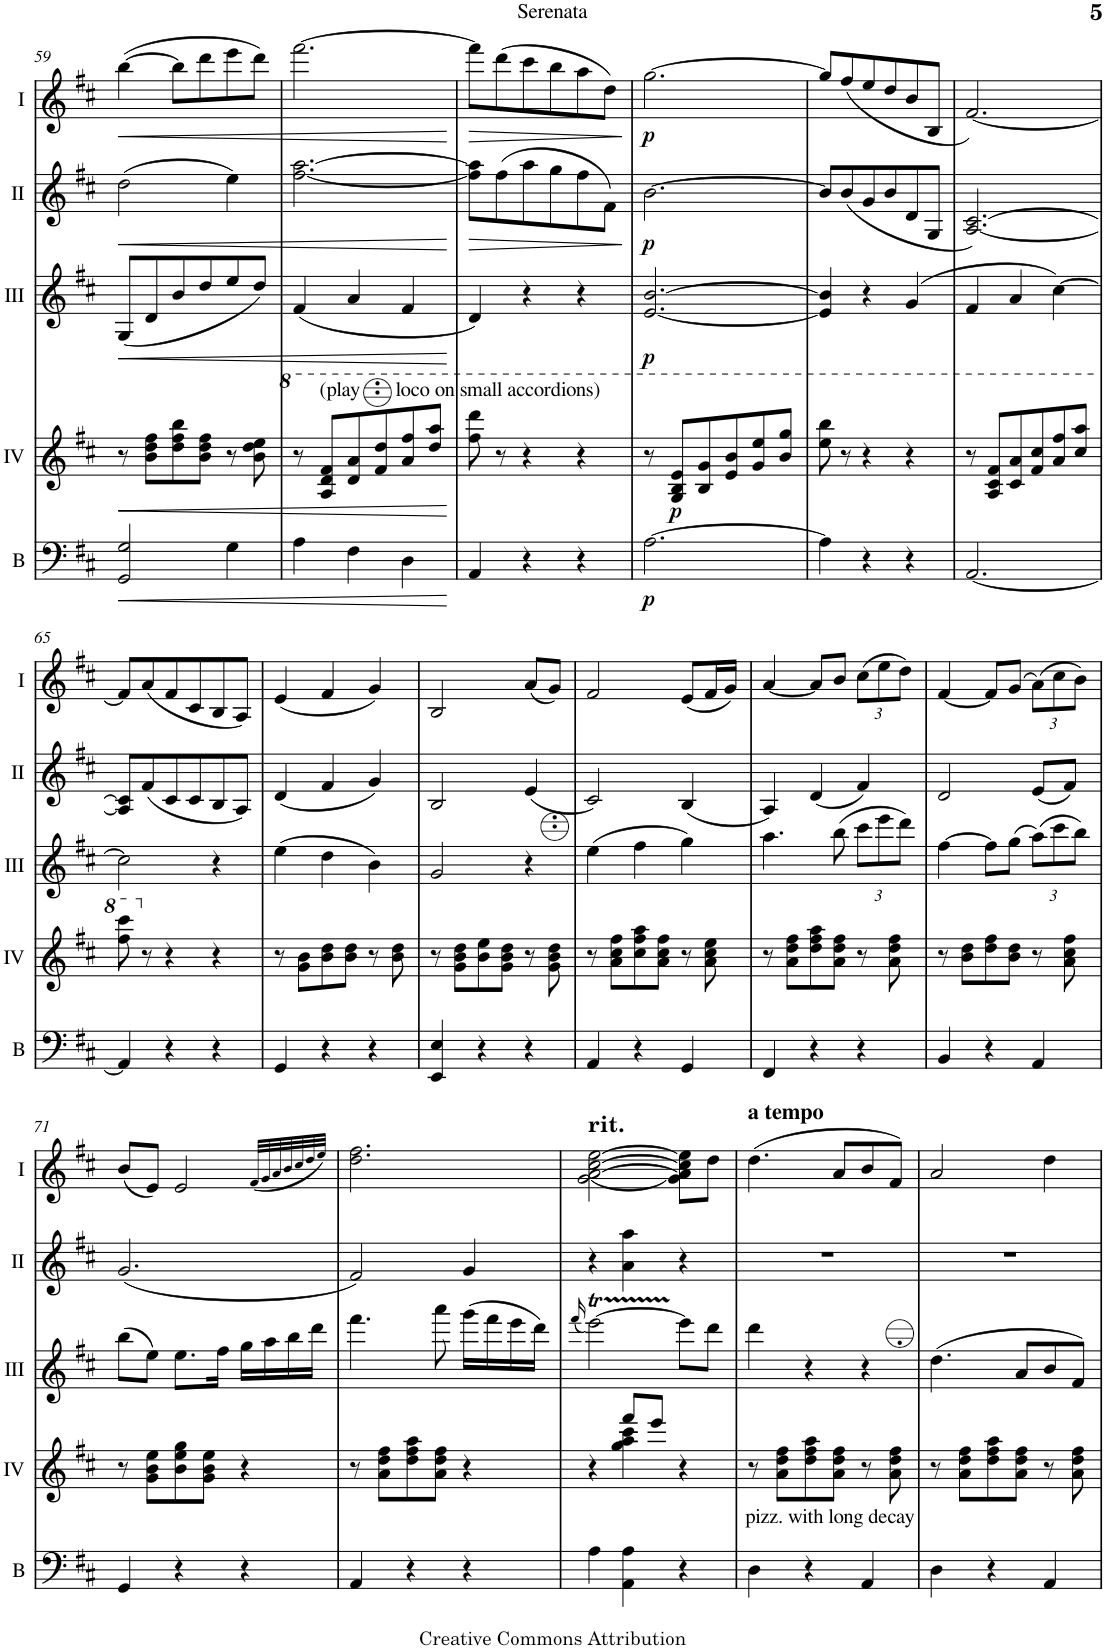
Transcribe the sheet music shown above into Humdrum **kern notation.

**kern	**dynam	**kern	**dynam	**kern	**dynam	**kern	**dynam	**kern	**dynam
*part5	*part5	*part4	*part4	*part3	*part3	*part2	*part2	*part1	*part1
*staff5	*staff5	*staff4	*staff4	*staff3	*staff3	*staff2	*staff2	*staff1	*staff1
*I"Bass	*	*I"Acc. 4	*	*I"Acc. 3	*	*I"Acc. 2	*	*I"Acc. 1	*
*I'B	*	*	*	*	*	*	*	*	*
!!LO:PB:g=z
*clefF4	*	*clefG2	*	*clefG2	*	*clefG2	*	*clefG2	*
*Trd7c12	*	*Trd7c12	*	*Trd7c12	*	*	*	*	*
*k[f#c#]	*	*k[f#c#]	*	*k[f#c#]	*	*k[f#c#]	*	*k[f#c#]	*
*M3/4	*	*M3/4	*	*M3/4	*	*M3/4	*	*M3/4	*
=59	=59	=59	=59	=59	=59	=59	=59	=59	=59
!	!LO:HP:b	!	!LO:HP:b	!	!LO:HP:b	!	!LO:HP:b	!	!LO:HP:b
2GG/ 2G/	<	8r	<	(8G/L	<	(2dd\	<	([4bb\	<
.	.	8b\ 8dd\ 8ff#\L	.	8d/	.	.	.	.	.
.	.	8dd\ 8ff#\ 8bb\	.	8b/	.	.	.	8bb\L]	.
.	.	8b\ 8dd\ 8ff#\J	.	8dd/	.	.	.	8ddd\	.
4G\	.	8r	.	8ee/	.	4ee\)	.	8eee\	.
.	.	8b\ 8dd\ 8ee\	.	8dd/J)	.	.	.	8ddd\J)	.
=60	=60	=60	=60	=60	=60	=60	=60	=60	=60
*	*	*8va	*	*	*	*	*	*	*
4A\	.	8r	.	(4f#/	.	[2.ff#\ [2.aa\	.	[2.fff#\	.
!	!	!LO:TX:a:t=(play       loco on small accordions)	!	!	!	!	!	!	!
.	.	8a/ 8dd/ 8ff#/L	.	.	.	.	.	.	.
4F#\	.	8dd/ 8aa/	.	4a/	.	.	.	.	.
.	.	8ff#/ 8ddd/	.	.	.	.	.	.	.
4D\	.	8aa/ 8fff#/	.	4f#/	.	.	.	.	.
.	.	8ddd/ 8aaa/J	.	.	.	.	.	.	.
.	[	.	[	.	[	.	[	.	[
=61	=61	=61	=61	=61	=61	=61	=61	=61	=61
!	!	!	!	!	!	!	!LO:HP:b	!	!LO:HP:b
4AA/	.	8fff#\ 8dddd\	.	4d/)	.	8ff#\] 8aa\]L	>	8fff#\L]	>
.	.	8r	.	.	.	(8ff#\	.	(8ddd\	.
4r	.	4r	.	4r	.	8aa\	.	8ccc#\	.
.	.	.	.	.	.	8gg\	.	8bb\	.
4r	.	4r	.	4r	.	8ff#\	.	8aa\	.
.	.	.	.	.	.	8f#\J)	.	8dd\J)	.
.	.	.	.	.	.	.	]	.	]
=62	=62	=62	=62	=62	=62	=62	=62	=62	=62
!	!LO:DY:b	!	!	!	!LO:DY:b	!	!LO:DY:b	!	!LO:DY:b
[2.A\	p	8r	.	[2.e/ [2.b/	p	[2.b\	p	[2.gg\	p
!	!	!	!LO:DY:b	!	!	!	!	!	!
.	.	8g/ 8b/ 8ee/L	p	.	.	.	.	.	.
.	.	8b/ 8gg/	.	.	.	.	.	.	.
.	.	8ee/ 8bb/	.	.	.	.	.	.	.
.	.	8gg/ 8eee/	.	.	.	.	.	.	.
.	.	8bb/ 8ggg/J	.	.	.	.	.	.	.
=63	=63	=63	=63	=63	=63	=63	=63	=63	=63
4A\]	.	8eee\ 8bbb\	.	4e/] 4b/]	.	8b/L]	.	8gg/L]	.
.	.	8r	.	.	.	(8b/	.	(8ff#/	.
4r	.	4r	.	4r	.	8g/	.	8ee/	.
.	.	.	.	.	.	8b/	.	8dd/	.
4r	.	4r	.	(4g/	.	8d/	.	8b/	.
.	.	.	.	.	.	8G/J	.	8B/J	.
=64	=64	=64	=64	=64	=64	=64	=64	=64	=64
[2.AA/	.	8r	.	4f#/	.	[2.A/ [2.c#/)	.	[2.f#/)	.
.	.	8a/ 8cc#/ 8ff#/L	.	.	.	.	.	.	.
.	.	8cc#/ 8aa/	.	4a/	.	.	.	.	.
.	.	8ff#/ 8ccc#/	.	.	.	.	.	.	.
.	.	8aa/ 8fff#/	.	[4cc#\)	.	.	.	.	.
.	.	8ccc#/ 8aaa/J	.	.	.	.	.	.	.
!!LO:LB:g=z
=65	=65	=65	=65	=65	=65	=65	=65	=65	=65
4AA/]	.	8fff#\ 8cccc#\	.	2cc#\]	.	8A/] 8c#/]L	.	8f#/L]	.
*	*	*X8va	*	*	*	*	*	*	*
.	.	8r	.	.	.	(8f#/	.	(8a/	.
4r	.	4r	.	.	.	8c#/	.	8f#/	.
.	.	.	.	.	.	8c#/	.	8c#/	.
4r	.	4r	.	4r	.	8B/	.	8B/	.
.	.	.	.	.	.	8A/J)	.	8A/J)	.
=66	=66	=66	=66	=66	=66	=66	=66	=66	=66
4GG/	.	8r	.	(4ee\	.	(4d/	.	(4e/	.
.	.	8g\ 8b\L	.	.	.	.	.	.	.
4r	.	8b\ 8dd\	.	4dd\	.	4f#/	.	4f#/	.
.	.	8b\ 8dd\J	.	.	.	.	.	.	.
4r	.	8r	.	4b\)	.	4g/)	.	4g/)	.
.	.	8b\ 8dd\	.	.	.	.	.	.	.
=67	=67	=67	=67	=67	=67	=67	=67	=67	=67
4EE/ 4E/	.	8r	.	2g/	.	2B/	.	2B/	.
.	.	8g\ 8b\ 8dd\L	.	.	.	.	.	.	.
4r	.	8b\ 8ee\	.	.	.	.	.	.	.
.	.	8g\ 8b\ 8dd\J	.	.	.	.	.	.	.
4r	.	8r	.	4r	.	(4e/	.	(8a/L	.
.	.	8g\ 8b\ 8dd\	.	.	.	.	.	8g/J)	.
=68	=68	=68	=68	=68	=68	=68	=68	=68	=68
4AA/	.	8r	.	(4eee\	.	2c#/)	.	2f#/	.
.	.	8a\ 8cc#\ 8ff#\L	.	.	.	.	.	.	.
4r	.	8cc#\ 8ff#\ 8aa\	.	4fff#\	.	.	.	.	.
.	.	8a\ 8cc#\ 8ff#\J	.	.	.	.	.	.	.
4GG/	.	8r	.	4ggg\)	.	(4B/	.	(8e/L	.
.	.	8a\ 8cc#\ 8ee\	.	.	.	.	.	16f#/L	.
.	.	.	.	.	.	.	.	16g/JJ)	.
=69	=69	=69	=69	=69	=69	=69	=69	=69	=69
4FF#/	.	8r	.	4.aaa\	.	4A/)	.	[4a/	.
.	.	8a\ 8dd\ 8ff#\L	.	.	.	.	.	.	.
4r	.	8dd\ 8ff#\ 8aa\	.	.	.	(4d/	.	8a/L]	.
.	.	8a\ 8dd\ 8ff#\J	.	(8bbb\	.	.	.	8b/J	.
*	*	*	*	*Xbrackettup	*	*	*	*Xbrackettup	*
4r	.	8r	.	12cccc#\L	.	4f#/)	.	(12cc#\L	.
.	.	.	.	12eeee\	.	.	.	12ee\	.
.	.	8a\ 8dd\ 8ff#\	.	.	.	.	.	.	.
.	.	.	.	12dddd\J)	.	.	.	12dd\J)	.
=70	=70	=70	=70	=70	=70	=70	=70	=70	=70
4BB/	.	8r	.	[4fff#\	.	2d/	.	[4f#/	.
.	.	8b\ 8dd\L	.	.	.	.	.	.	.
4r	.	8dd\ 8ff#\	.	8fff#\L]	.	.	.	8f#/L]	.
.	.	8b\ 8dd\J	.	(8ggg\J	.	.	.	(8g/J	.
4AA/	.	8r	.	(12aaa\L)	.	(8e/L	.	(12a\L)	.
.	.	.	.	12cccc#\	.	.	.	12cc#\	.
.	.	8a\ 8cc#\ 8ff#\	.	.	.	8f#/J)	.	.	.
.	.	.	.	12bbb\J)	.	.	.	12b\J)	.
!!LO:LB:g=z
=71	=71	=71	=71	=71	=71	=71	=71	=71	=71
4GG/	.	8r	.	(8bbb\L	.	(2.g/	.	(8b/L	.
.	.	8g\ 8b\ 8ee\L	.	8eee\J)	.	.	.	8e/J)	.
4r	.	8b\ 8ee\ 8gg\	.	8.eee\L	.	.	.	2e/	.
.	.	8g\ 8b\ 8ee\J	.	.	.	.	.	.	.
.	.	.	.	16fff#\Jk	.	.	.	.	.
4r	.	4r	.	16ggg\LL	.	.	.	.	.
.	.	.	.	16aaa\	.	.	.	.	.
.	.	.	.	16bbb\	.	.	.	.	.
.	.	.	.	16dddd\JJ	.	.	.	.	.
.	.	.	.	.	.	.	.	(32qf#/LLL	.
.	.	.	.	.	.	.	.	32qg/)	.
.	.	.	.	.	.	.	.	32qa/	.
.	.	.	.	.	.	.	.	32qb/	.
.	.	.	.	.	.	.	.	32qcc#/	.
.	.	.	.	.	.	.	.	32qdd/	.
.	.	.	.	.	.	.	.	32qee/JJJ	.
=72	=72	=72	=72	=72	=72	=72	=72	=72	=72
4AA/	.	8r	.	4.ffff#\	.	2f#/)	.	2.dd\ 2.ff#\	.
.	.	8a\ 8dd\ 8ff#\L	.	.	.	.	.	.	.
4r	.	8dd\ 8ff#\ 8aa\	.	.	.	.	.	.	.
.	.	8a\ 8dd\ 8ff#\J	.	8aaaa\	.	.	.	.	.
4r	.	4r	.	(16gggg\LL	.	4g/	.	.	.
.	.	.	.	16ffff#\	.	.	.	.	.
.	.	.	.	16eeee\	.	.	.	.	.
.	.	.	.	16dddd\JJ)	.	.	.	.	.
=73	=73	=73	=73	=73	=73	=73	=73	=73	=73
.	.	.	.	(16qffff#/	.	.	.	.	.
*	*	*^	*	*	*	*	*	*	*
!	!	!	!	!	!	!	!	!	!LO:TX:a:t=rit.	!
4A\	.	4r	4ryy	.	[2eeeeT\)	.	4r	.	[2g\ [2a\ [2cc#\ [2ee\	.
4AA\ 4A\	.	8fff#/L	4gg\ 4aa\ 4ccc#\	.	.	.	4a\ 4aa\	.	.	.
.	.	8eee/J	.	.	.	.	.	.	.	.
4r	.	4r	4ryy	.	8eeee\L]	.	4r	.	8g\] 8a\] 8cc#\] 8ee\]L	.
.	.	.	.	.	8dddd\J	.	.	.	8dd\J	.
*	*	*v	*v	*	*	*	*	*	*	*
=74	=74	=74	=74	=74	=74	=74	=74	=74	=74
!	!	!	!	!	!	!	!	!LO:TX:a:B:t=a tempo	!
!LO:TX:a:t=pizz. with long decay	!	!	!	!	!	!	!	!	!
4D\	.	8r	.	4dddd\	.	2.r	.	(4.dd\	.
.	.	8a\ 8dd\ 8ff#\L	.	.	.	.	.	.	.
4r	.	8dd\ 8ff#\ 8aa\	.	4r	.	.	.	.	.
.	.	8a\ 8dd\ 8ff#\J	.	.	.	.	.	8a/L	.
4AA/	.	8r	.	4r	.	.	.	8b/	.
.	.	8a\ 8dd\ 8ff#\	.	.	.	.	.	8f#/J)	.
=75	=75	=75	=75	=75	=75	=75	=75	=75	=75
4D\	.	8r	.	(4.dd\	.	2.r	.	2a/	.
.	.	8a\ 8dd\ 8ff#\L	.	.	.	.	.	.	.
4r	.	8dd\ 8ff#\ 8aa\	.	.	.	.	.	.	.
.	.	8a\ 8dd\ 8ff#\J	.	8a/L	.	.	.	.	.
4AA/	.	8r	.	8b/	.	.	.	4dd\	.
.	.	8a\ 8dd\ 8ff#\	.	8f#/J)	.	.	.	.	.
=	=	=	=	=	=	=	=	=	=
*-	*-	*-	*-	*-	*-	*-	*-	*-	*-
